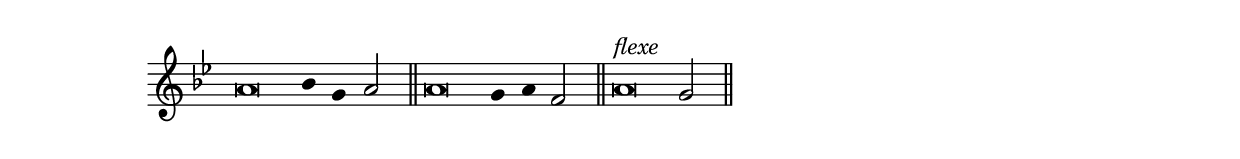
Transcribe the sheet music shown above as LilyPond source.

%% Do not edit this file; it is auto-generated from LSR http://lsr.dsi.unimi.it
%% This file is in the public domain.
\version "2.13.1"

\header {
  lsrtags = "rhythms, vocal-music, ancient-notation, contexts-and-engravers"

%% Translation of GIT committish: b2d4318d6c53df8469dfa4da09b27c15a374d0ca
  texidoces = "
Este tipo de notación se utiliza para el canto de los Salmos, en
que las estrofas no siempre tienen la misma longitud.

"
  doctitlees = "Notación de responsos o salmos"

  texidoc = "
This form of notation is used for the chant of the Psalms, where verses
aren't always the same length.

"
  doctitle = "Chant or psalms notation"
} % begin verbatim

stemOn = { \revert Staff.Stem #'transparent }
stemOff = { \override Staff.Stem #'transparent = ##t }

\score {
  \new Staff \with { \remove "Time_signature_engraver" }
  {
    \key g \minor
    \cadenzaOn
    \stemOff a'\breve bes'4 g'4
    \stemOn a'2 \bar "||"
    \stemOff a'\breve g'4 a'4
    \stemOn f'2 \bar "||"
    \stemOff a'\breve^\markup { \italic flexe }
    \stemOn g'2 \bar "||"
  }
}

